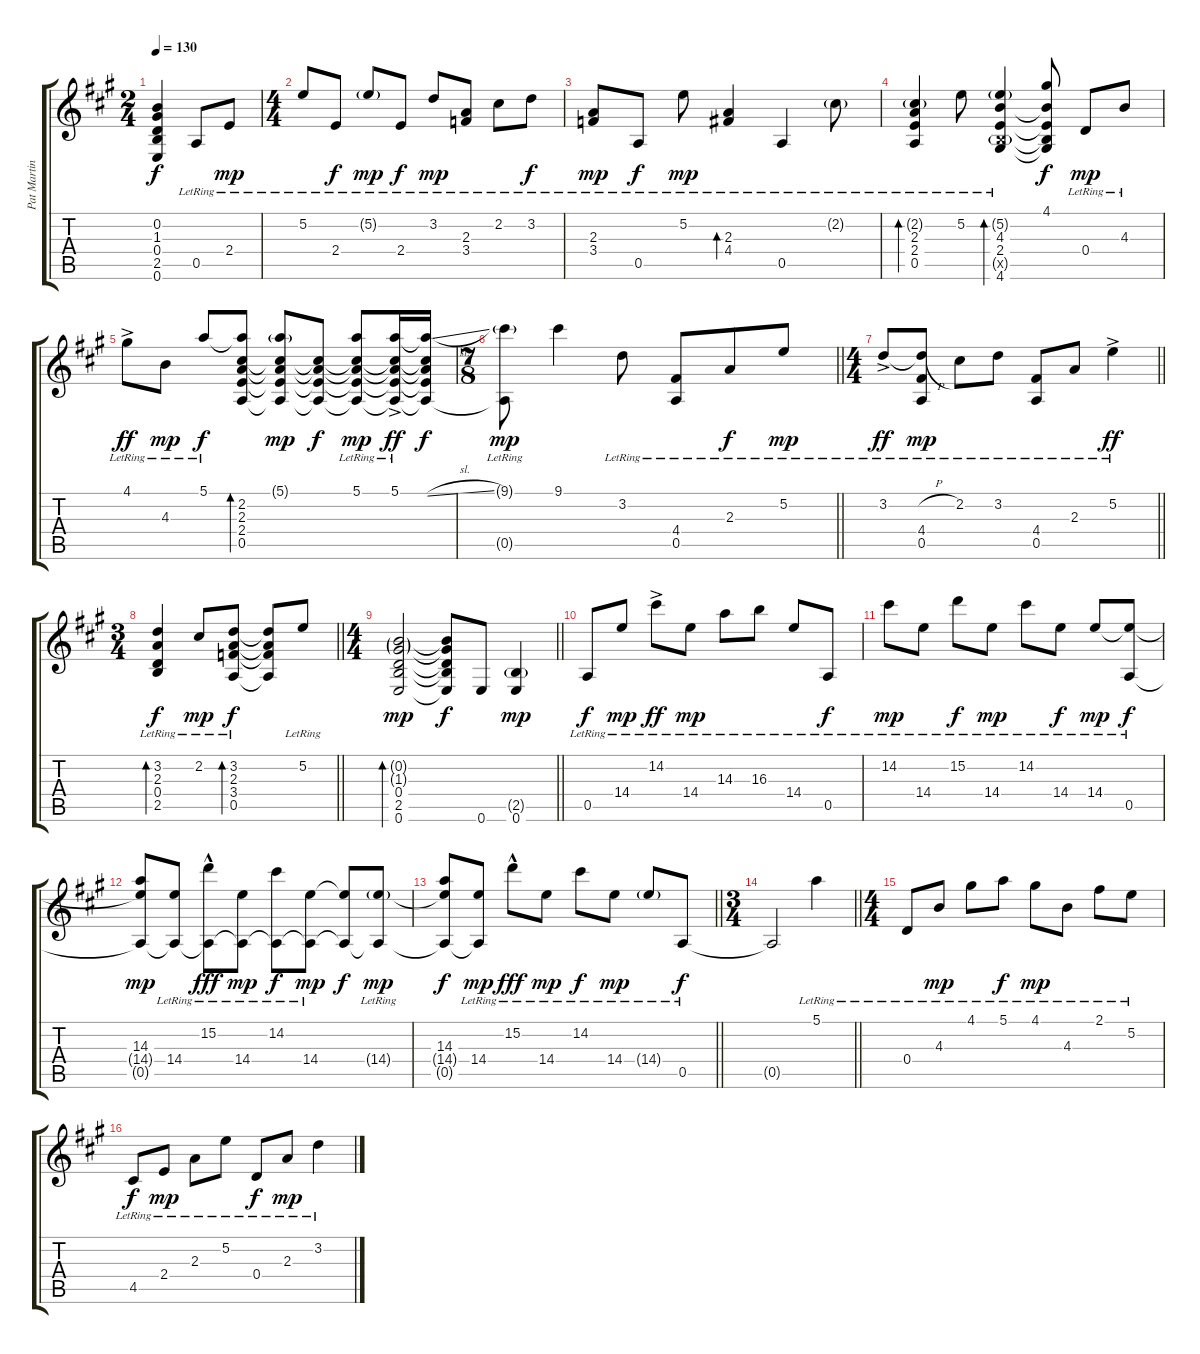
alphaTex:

\track ("Pat Martino-PM's picking noise" "Pat Martin") {instrument electricguitarmuted}
\staff {score tabs}
\tuning (E4 B3 G3 D3 A2 E2) {hide}
\ts (2 4)
\tempo 130
\clef g2
\ks a
(0.2{t} 1.3{t} 0.4{t} 2.5{t} 0.6{t}).4{dy f} 0.5{lr}.8 2.4{lr}.8{dy mp} |
\ts (4 4)
5.2{lr}.8 2.4{lr}.8{dy f} 5.2{g lr}.8{dy mp} 2.4{lr}.8{dy f} 3.2{lr}.8{dy mp} (2.3{lr} 3.4{lr}).8 2.2{lr}.8 3.2{lr}.8{dy f} |
(2.3{lr} 3.4{lr}).8{dy mp} 0.5{lr}.8{dy f} 5.2{lr}.8{dy mp} (2.3{lr} 4.4{lr}).4{bd 30} 0.5{lr}.4 2.2{g lr}.8 |
(2.2{g lr} 2.3{lr} 2.4{lr} 0.5{lr}).4{bd 30} 5.2{lr}.8 (5.2{g lr} 4.3{lr} 2.4{lr} 2.5{g x} 4.6{lr}).4{bd 30} (4.1 4.3{t} 2.4{t} 2.5{t} 4.6{t}).8{dy f} 0.4{lr}.8{dy mp} 4.3{lr}.8 |
4.1{ac lr}.8{dy ff} 4.3{lr}.8{dy mp} 5.1{lr}.8{dy f} (5.1{t} 2.2 2.3 2.4 0.5).8{bd 30} (5.1{g} 2.2{t} 2.3{t} 2.4{t} 0.5{t}).8{dy mp} (2.2{t} 2.3{t} 2.4{t} 0.5{t}).8{dy f} (5.1{lr} 2.2{t} 2.3{t} 2.4{t} 0.5{t}).8{dy mp} (5.1{ac lr} 2.2{t} 2.3{t} 2.4{t} 0.5{t}).16{dy ff} (5.1{sl t} 2.2{t} 2.3{t} 2.4{t} 0.5{t}).16{dy f} |
\ts (7 8)
\barLineRight lightlight
(9.1{g lr} 0.5{t}).8{dy mp} 9.1.4 3.2{lr}.8 (4.4{lr} 0.5{lr}).8 2.3{lr}.8{dy f} 5.2{lr}.8{dy mp} |
\ts (4 4)
\barLineRight lightlight
3.2{ac lr}.8{dy ff} (3.2{h t} 4.4{lr} 0.5{lr}).8{dy mp} 2.2{lr}.8 3.2{lr}.8 (4.4{lr} 0.5{lr}).8 2.3{lr}.8 5.2{ac lr}.4{dy ff} |
\ts (3 4)
\barLineRight lightlight
(3.2{lr} 2.3{lr} 0.4{lr} 2.5{lr}).4{bd 30 dy f} 2.2{lr}.8{dy mp} (3.2{lr} 2.3{lr} 3.4{lr} 0.5{lr}).8{bd 30 dy f} (3.2{t} 2.3{t} 3.4{t} 0.5{t}).8 5.2{lr}.8 |
\ts (4 4)
\barLineRight lightlight
(0.2{g} 1.3{g} 0.4 2.5 0.6).2{bd 30 dy mp} (0.2{t} 1.3{t} 0.4{t} 2.5{t} 0.6{t}).8{dy f} 0.6.8 (2.5{g} 0.6).4{dy mp} |
0.5{lr}.8{dy f} 14.4{lr}.8{dy mp} 14.2{ac lr}.8{dy ff} 14.4{lr}.8{dy mp} 14.3{lr}.8 16.3{lr}.8 14.4{lr}.8 0.5{lr}.8{dy f} |
14.2{lr}.8{dy mp} 14.4{lr}.8 15.2{lr}.8{dy f} 14.4{lr}.8{dy mp} 14.2{lr}.8 14.4{lr}.8{dy f} 14.4{lr}.8{dy mp} (14.4{t} 0.5{lr}).8{dy f} |
(14.3 14.4{t} 0.5{t}).8{dy mp} (14.4{lr} 0.5{t}).8 (15.2{hac lr} 0.5{t}).8{dy fff} (14.4{lr} 0.5{t}).8{dy mp} (14.2{lr} 0.5{t}).8{dy f} (14.4{lr} 0.5{t}).8{dy mp} (14.4{t} 0.5{t}).8{dy f} (14.4{g lr} 0.5{t}).8{dy mp} |
\barLineRight lightlight
(14.3 14.4{t} 0.5{t}).8{dy f} (14.4{lr} 0.5{t}).8{dy mp} 15.2{hac lr}.8{dy fff} 14.4{lr}.8{dy mp} 14.2{lr}.8{dy f} 14.4{lr}.8{dy mp} 14.4{g lr}.8 0.5{lr}.8{dy f} |
\ts (3 4)
\barLineRight lightlight
0.5{t}.2 5.1{lr}.4 |
\ts (4 4)
0.4{lr}.8 4.3{lr}.8{dy mp} 4.1{lr}.8 5.1{lr}.8{dy f} 4.1{lr}.8{dy mp} 4.3{lr}.8 2.1{lr}.8 5.2{lr}.8 |
4.5{lr}.8{dy f} 2.4{lr}.8{dy mp} 2.3{lr}.8 5.2{lr}.8 0.4{lr}.8{dy f} 2.3{lr}.8{dy mp} 3.2{lr}.4
